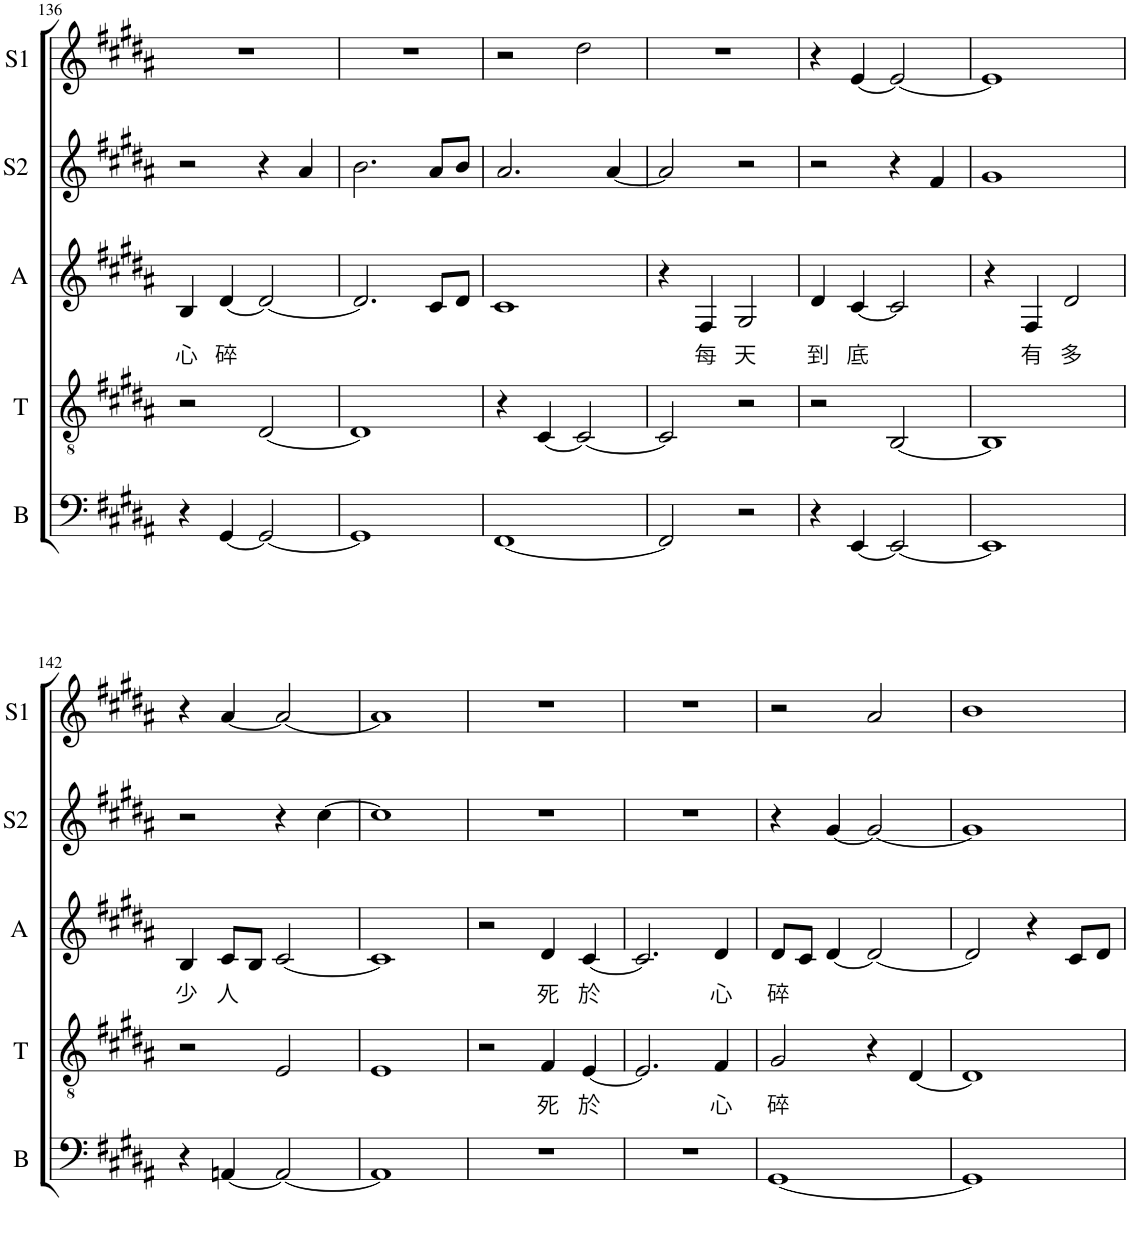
**kern	**kern	**text	**kern	**text	**kern	**kern
*part5	*part4	*part4	*part3	*part3	*part2	*part1
*staff5	*staff4	*staff4	*staff3	*staff3	*staff2	*staff1
*I"B	*I"T	*	*I"A	*	*I"S2	*I"S1
*I'B	*I'T	*	*I'A	*	*I'S2	*I'S1
!!LO:PB:g=z
*clefF4	*clefGv2	*	*clefG2	*	*clefG2	*clefG2
*k[f#c#g#d#a#]	*k[f#c#g#d#a#]	*	*k[f#c#g#d#a#]	*	*k[f#c#g#d#a#]	*k[f#c#g#d#a#]
*M4/4	*M4/4	*	*M4/4	*	*M4/4	*M4/4
=136	=136	=136	=136	=136	=136	=136
!	!	!	!	!LO:LY:b	!	!
4r	2r	.	4B/	心	2r	1r
!	!	!	!	!LO:LY:b	!	!
[4GG#/	.	.	[4d#/	碎	.	.
2GG#/_	[2D#/	.	2d#/_	.	4r	.
.	.	.	.	.	4a#/	.
=137	=137	=137	=137	=137	=137	=137
1GG#]	1D#]	.	2.d#/]	.	2.b\	1r
.	.	.	8c#/L	.	8a#/L	.
.	.	.	8d#/J	.	8b/J	.
=138	=138	=138	=138	=138	=138	=138
[1FF#	4r	.	1c#	.	2.a#/	2r
.	[4C#/	.	.	.	.	.
.	2C#/_	.	.	.	.	2dd#\
.	.	.	.	.	[4a#/	.
=139	=139	=139	=139	=139	=139	=139
2FF#/]	2C#/]	.	4r	.	2a#/]	1r
!	!	!	!	!LO:LY:b	!	!
.	.	.	4F#/	每	.	.
!	!	!	!	!LO:LY:b	!	!
2r	2r	.	2G#/	天	2r	.
=140	=140	=140	=140	=140	=140	=140
!	!	!	!	!LO:LY:b	!	!
4r	2r	.	4d#/	到	2r	4r
!	!	!	!	!LO:LY:b	!	!
[4EE/	.	.	[4c#/	底	.	[4e/
2EE/_	[2BB/	.	2c#/]	.	4r	2e/_
.	.	.	.	.	4f#/	.
=141	=141	=141	=141	=141	=141	=141
1EE]	1BB]	.	4r	.	1g#	1e]
!	!	!	!	!LO:LY:b	!	!
.	.	.	4F#/	有	.	.
!	!	!	!	!LO:LY:b	!	!
.	.	.	2d#/	多	.	.
!!LO:LB:g=z
=142	=142	=142	=142	=142	=142	=142
!	!	!	!	!LO:LY:b	!	!
4r	2r	.	4B/	少	2r	4r
!	!	!	!	!LO:LY:b	!	!
[4AAn/	.	.	8c#/L	人	.	[4a#/
.	.	.	8B/J	.	.	.
2AA/_	2E/	.	[2c#/	.	4r	2a#/_
.	.	.	.	.	[4cc#\	.
=143	=143	=143	=143	=143	=143	=143
1AA]	1E	.	1c#]	.	1cc#]	1a#]
=144	=144	=144	=144	=144	=144	=144
1r	2r	.	2r	.	1r	1r
!	!	!LO:LY:b	!	!LO:LY:b	!	!
.	4F#/	死	4d#/	死	.	.
!	!	!LO:LY:b	!	!LO:LY:b	!	!
.	[4E/	於	[4c#/	於	.	.
=145	=145	=145	=145	=145	=145	=145
1r	2.E/]	.	2.c#/]	.	1r	1r
!	!	!LO:LY:b	!	!LO:LY:b	!	!
.	4F#/	心	4d#/	心	.	.
=146	=146	=146	=146	=146	=146	=146
!	!	!LO:LY:b	!	!LO:LY:b	!	!
[1GG#	2G#/	碎	8d#/L	碎	4r	2r
.	.	.	8c#/J	.	.	.
.	.	.	[4d#/	.	[4g#/	.
.	4r	.	2d#/_	.	2g#/_	2a#/
.	[4D#/	.	.	.	.	.
=147	=147	=147	=147	=147	=147	=147
1GG#]	1D#]	.	2d#/]	.	1g#]	1b
.	.	.	4r	.	.	.
.	.	.	8c#/L	.	.	.
.	.	.	8d#/J	.	.	.
=	=	=	=	=	=	=
*-	*-	*-	*-	*-	*-	*-
